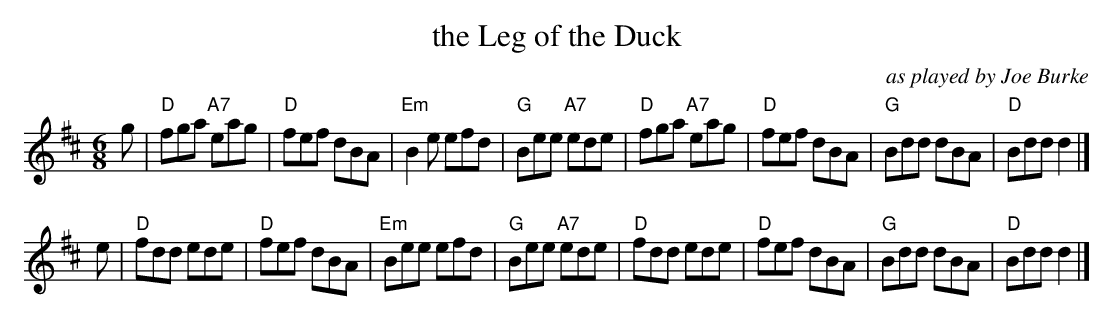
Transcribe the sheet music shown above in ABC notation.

X:1
T: the Leg of the Duck
O: as played by Joe Burke
M: 6/8
L: 1/8
K: D
g \
| "D"fga "A7"eag | "D"fef dBA | "Em"B2e efd | "G"Bee "A7"ede \
| "D"fga "A7"eag | "D"fef dBA |  "G"Bdd dBA | "D"Bdd d2 |]
e \
| "D"fdd ede | "D"fef dBA | "Em"Bee efd | "G"Bee "A7"ede \
| "D"fdd ede | "D"fef dBA |  "G"Bdd dBA | "D"Bdd     d2 |]
